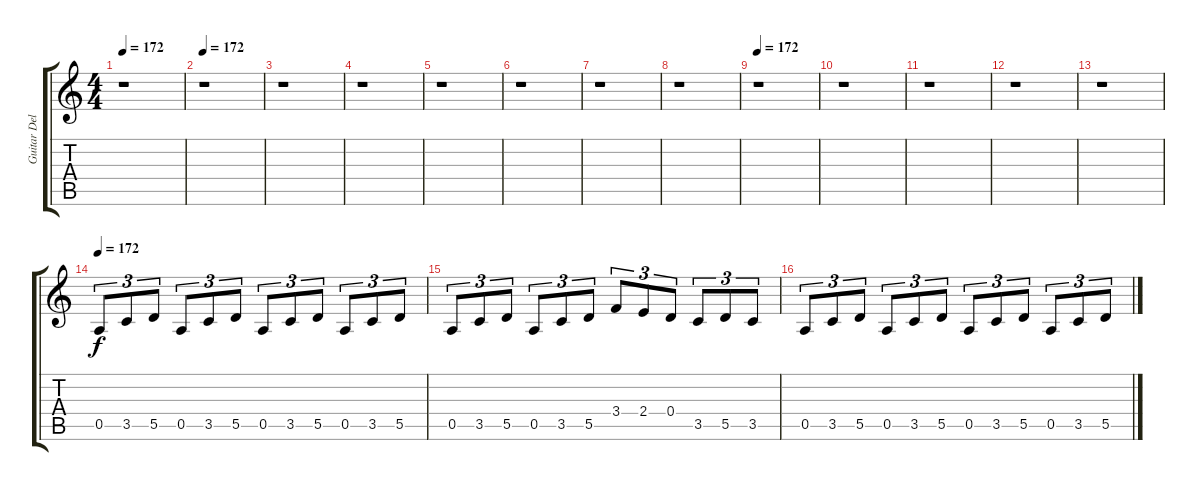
\track ("Guitar Delay Left" "Guitar Del") {instrument distortionguitar}
\staff {score tabs}
\tuning (E4 B3 G3 D3 A2 E2) {hide}
\ts (4 4)
\tempo 172
\clef g2
\ks c
r.1{dy f} |
\section ("" "")
\tempo 172
r.1 |
r.1 |
r.1 |
r.1 |
r.1 |
r.1 |
r.1 |
\section ("" "")
\tempo 172
r.1 |
r.1 |
r.1 |
r.1 |
r.1 |
\section ("" "")
\tempo 172
0.5.8{tu (3 2) volume 12 balance 5 instrument distortionguitar} 3.5.8{tu (3 2)} 5.5.8{tu (3 2)} 0.5.8{tu (3 2)} 3.5.8{tu (3 2)} 5.5.8{tu (3 2)} 0.5.8{tu (3 2)} 3.5.8{tu (3 2)} 5.5.8{tu (3 2)} 0.5.8{tu (3 2)} 3.5.8{tu (3 2)} 5.5.8{tu (3 2)} |
0.5.8{tu (3 2)} 3.5.8{tu (3 2)} 5.5.8{tu (3 2)} 0.5.8{tu (3 2)} 3.5.8{tu (3 2)} 5.5.8{tu (3 2)} 3.4.8{tu (3 2)} 2.4.8{tu (3 2)} 0.4.8{tu (3 2)} 3.5.8{tu (3 2)} 5.5.8{tu (3 2)} 3.5.8{tu (3 2)} |
0.5.8{tu (3 2)} 3.5.8{tu (3 2)} 5.5.8{tu (3 2)} 0.5.8{tu (3 2)} 3.5.8{tu (3 2)} 5.5.8{tu (3 2)} 0.5.8{tu (3 2)} 3.5.8{tu (3 2)} 5.5.8{tu (3 2)} 0.5.8{tu (3 2)} 3.5.8{tu (3 2)} 5.5.8{tu (3 2)}
